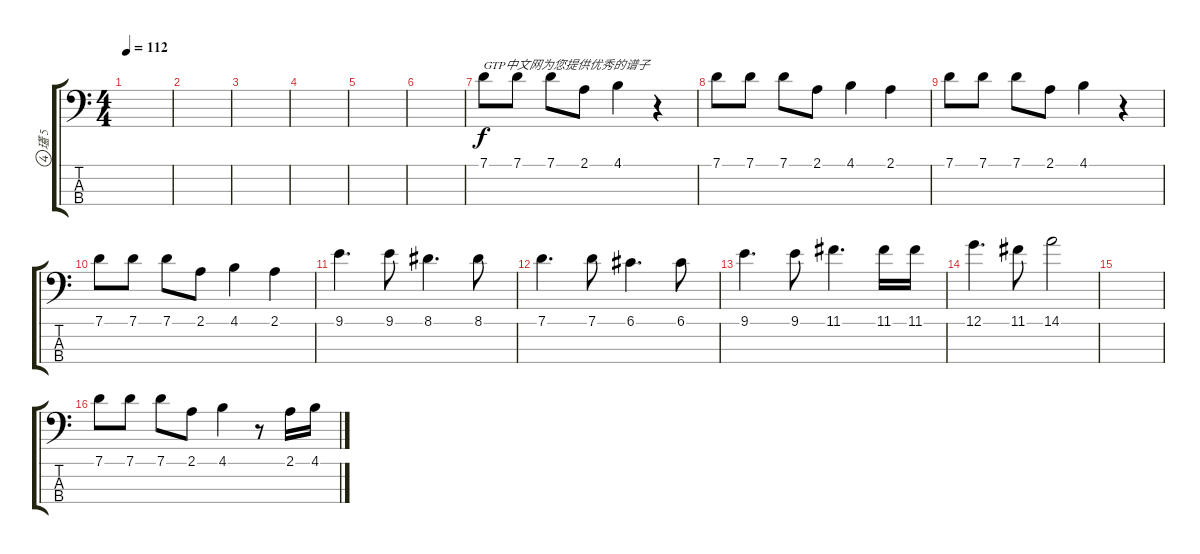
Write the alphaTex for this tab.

\track ("瓂 5" "瓂 5") {instrument electricbassfinger}
\staff {score tabs}
\tuning (G2 D2 A1 E1) {hide}
\ts (4 4)
\tempo 112
\clef f4
\ks c
|
|
|
|
|
|
7.1.8{txt "GTP中文网为您提供优秀的谱子"} 7.1.8 7.1.8 2.1.8 4.1.4 r.4 |
7.1.8 7.1.8 7.1.8 2.1.8 4.1.4 2.1.4 |
7.1.8 7.1.8 7.1.8 2.1.8 4.1.4 r.4 |
7.1.8 7.1.8 7.1.8 2.1.8 4.1.4 2.1.4 |
9.1.4{d} 9.1.8 8.1.4{d} 8.1.8 |
7.1.4{d} 7.1.8 6.1.4{d} 6.1.8 |
9.1.4{d} 9.1.8 11.1.4{d} 11.1.16 11.1.16 |
12.1.4{d} 11.1.8 14.1.2 |
|
7.1.8 7.1.8 7.1.8 2.1.8 4.1.4 r.8 2.1.16 4.1.16
